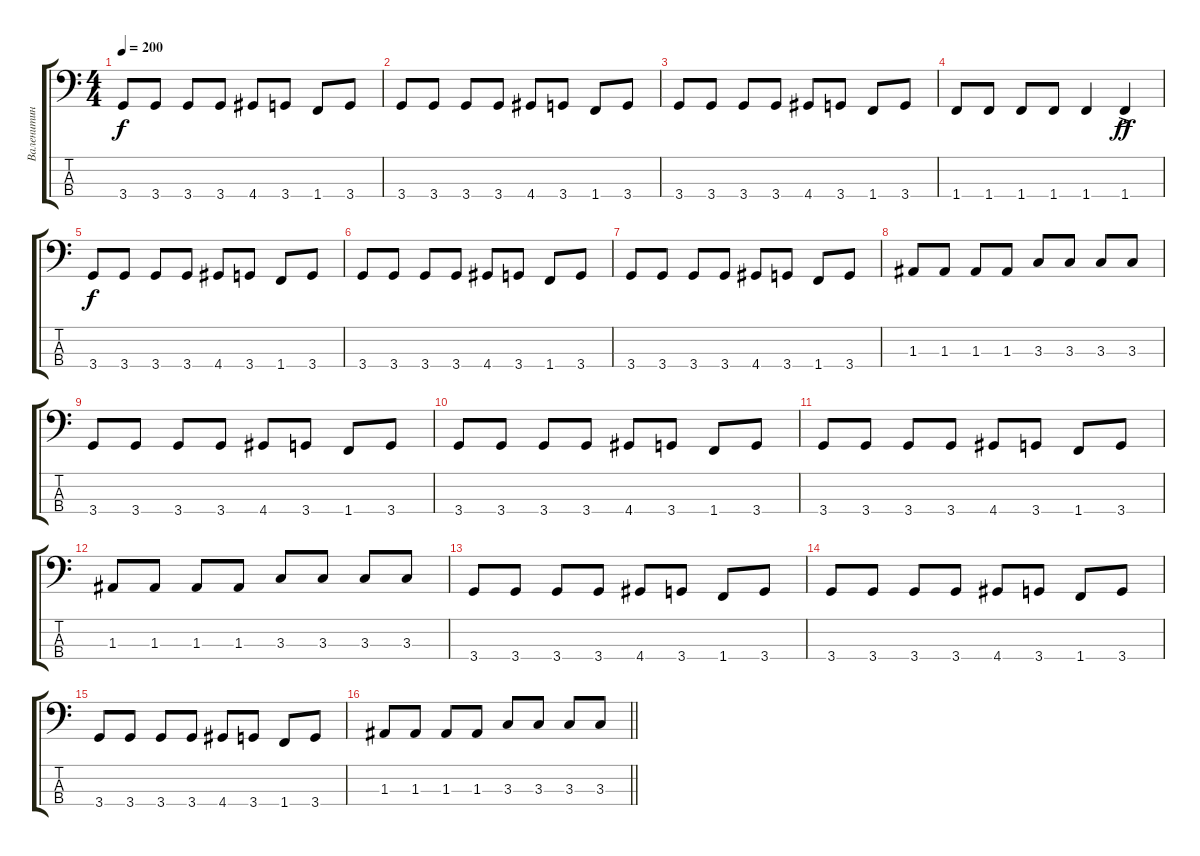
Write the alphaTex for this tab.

\track ("Валенитин Pitones" "Валенитин ") {instrument electricbassfinger}
\staff {score tabs}
\tuning (G2 D2 A1 E1) {hide}
\ts (4 4)
\tempo 200
\clef f4
\ks c
3.4.8{dy f} 3.4.8 3.4.8 3.4.8 4.4.8 3.4.8 1.4.8 3.4.8 |
3.4.8 3.4.8 3.4.8 3.4.8 4.4.8 3.4.8 1.4.8 3.4.8 |
3.4.8 3.4.8 3.4.8 3.4.8 4.4.8 3.4.8 1.4.8 3.4.8 |
1.4.8 1.4.8 1.4.8 1.4.8 1.4.4 1.4{ac}.4{dy ff} |
3.4.8{dy f} 3.4.8 3.4.8 3.4.8 4.4.8 3.4.8 1.4.8 3.4.8 |
3.4.8 3.4.8 3.4.8 3.4.8 4.4.8 3.4.8 1.4.8 3.4.8 |
3.4.8 3.4.8 3.4.8 3.4.8 4.4.8 3.4.8 1.4.8 3.4.8 |
1.3.8 1.3.8 1.3.8 1.3.8 3.3.8 3.3.8 3.3.8 3.3.8 |
3.4.8 3.4.8 3.4.8 3.4.8 4.4.8 3.4.8 1.4.8 3.4.8 |
3.4.8 3.4.8 3.4.8 3.4.8 4.4.8 3.4.8 1.4.8 3.4.8 |
3.4.8 3.4.8 3.4.8 3.4.8 4.4.8 3.4.8 1.4.8 3.4.8 |
1.3.8 1.3.8 1.3.8 1.3.8 3.3.8 3.3.8 3.3.8 3.3.8 |
3.4.8 3.4.8 3.4.8 3.4.8 4.4.8 3.4.8 1.4.8 3.4.8 |
3.4.8 3.4.8 3.4.8 3.4.8 4.4.8 3.4.8 1.4.8 3.4.8 |
3.4.8 3.4.8 3.4.8 3.4.8 4.4.8 3.4.8 1.4.8 3.4.8 |
\barLineRight lightlight
1.3.8 1.3.8 1.3.8 1.3.8 3.3.8 3.3.8 3.3.8 3.3.8
